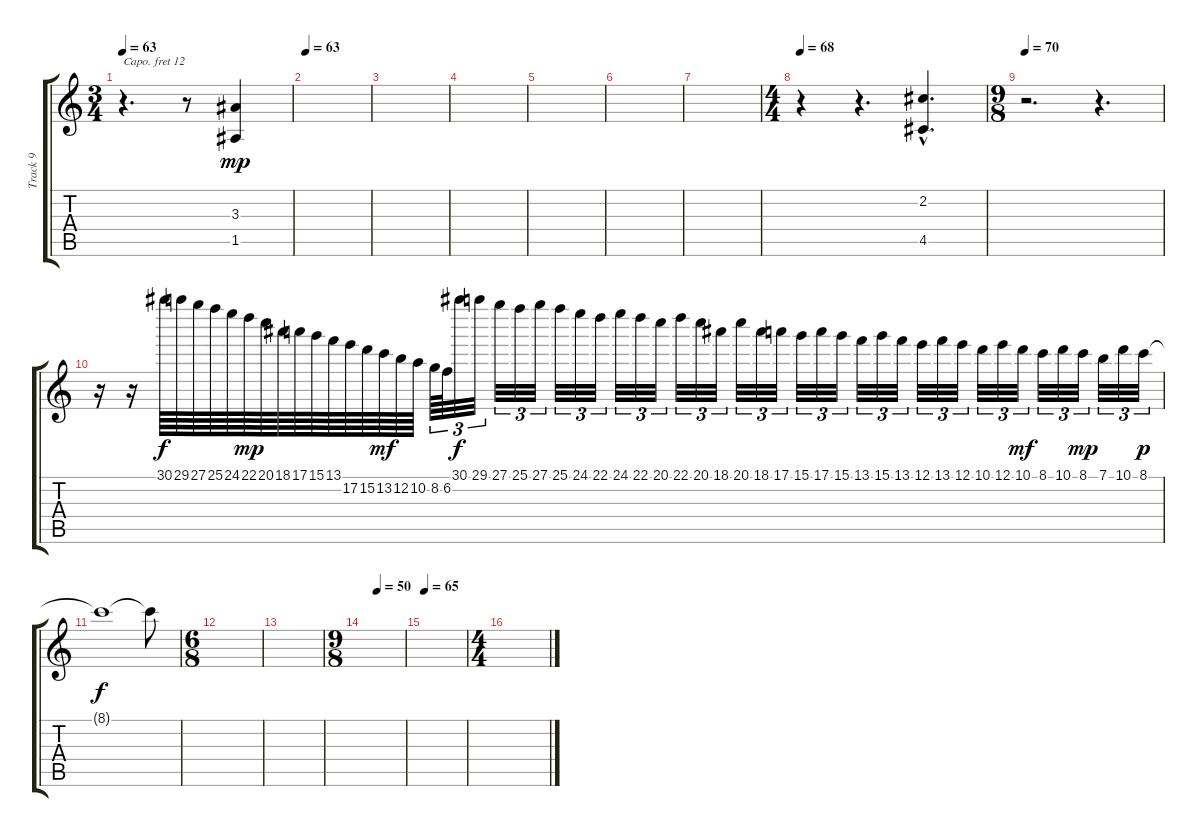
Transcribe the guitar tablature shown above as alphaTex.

\track ("Track 9" "Track 9") {instrument trumpet}
\staff {score tabs}
\capo 12
\tuning (E4 B3 G3 D3 A2 E2) {hide}
\ts (3 4)
\tempo 63
\clef g2
\ks c
r.4{d dy mp} r.8 (3.3 1.5).4{instrument reversecymbal} |
\tempo 63
|
|
|
|
|
|
\ts (4 4)
\tempo 68
r.4 r.4{d} (2.2{hac} 4.5{hac}).4{d balance 7 instrument reversecymbal} |
\ts (9 8)
\tempo 70
r.2{d} r.4{d} |
r.16 r.16{volume 9 balance 4} 30.1.64{dy f volume 11 balance 0 instrument glockenspiel} 29.1.64 27.1.64 25.1.64 24.1.64 22.1.64{dy mp} 20.1.64 18.1.64 17.1.64 15.1.64 13.1.64 17.2.64 15.2.64 13.2.64{dy mf} 12.2.64 10.2.64 8.2.64{tu (3 2) balance 14} 6.2.64{tu (3 2)} 30.1.32{tu (3 2) dy f} 29.1.32{tu (3 2)} 27.1.32{tu (3 2)} 25.1.32{tu (3 2)} 27.1.32{tu (3 2)} 25.1.32{tu (3 2)} 24.1.32{tu (3 2)} 22.1.32{tu (3 2)} 24.1.32{tu (3 2)} 22.1.32{tu (3 2)} 20.1.32{tu (3 2)} 22.1.32{tu (3 2)} 20.1.32{tu (3 2)} 18.1.32{tu (3 2)} 20.1.32{tu (3 2)} 18.1.32{tu (3 2)} 17.1.32{tu (3 2)} 15.1.32{tu (3 2)} 17.1.32{tu (3 2)} 15.1.32{tu (3 2)} 13.1.32{tu (3 2)} 15.1.32{tu (3 2)} 13.1.32{tu (3 2)} 12.1.32{tu (3 2)} 13.1.32{tu (3 2)} 12.1.32{tu (3 2)} 10.1.32{tu (3 2)} 12.1.32{tu (3 2)} 10.1.32{tu (3 2) dy mf} 8.1.32{tu (3 2)} 10.1.32{tu (3 2)} 8.1.32{tu (3 2) dy mp} 7.1.32{tu (3 2)} 10.1.32{tu (3 2)} 8.1.32{tu (3 2) dy p} |
8.1{t}.1{dy f balance 3} 8.1{t}.8 |
\ts (6 8)
|
|
\ts (9 8)
\tempo (50 0.3333333333333333)
|
\tempo 65
|
\ts (4 4)
